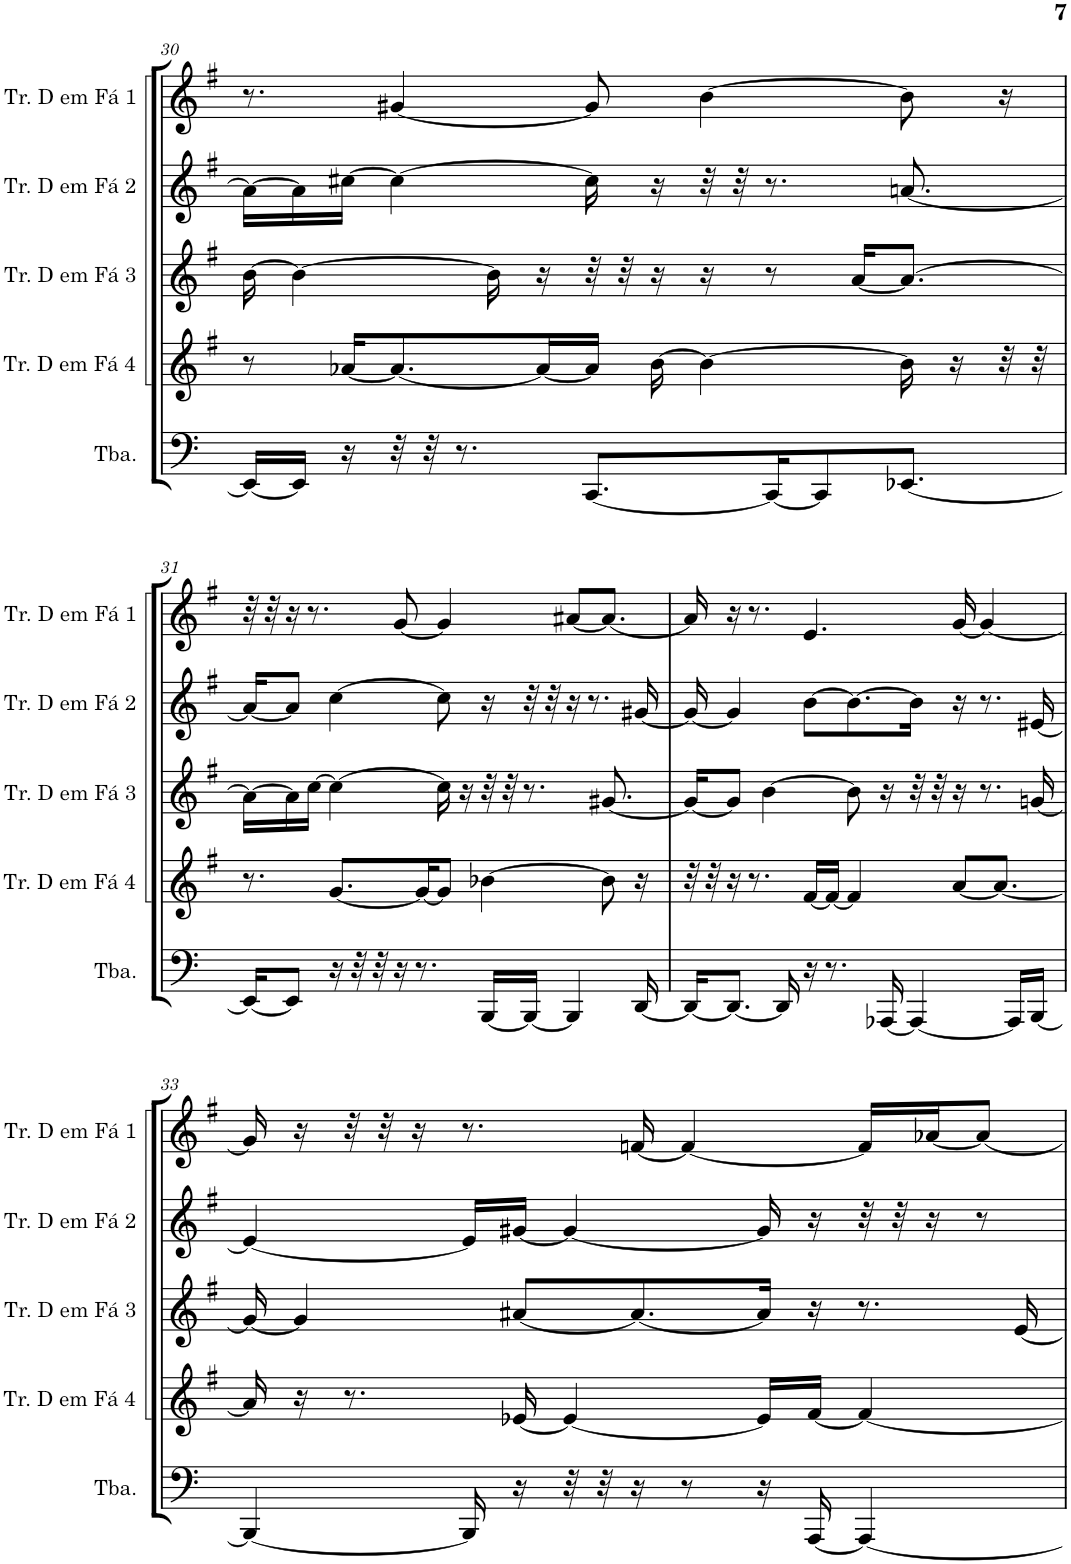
**kern	**kern	**kern	**kern	**kern
*part5	*part4	*part3	*part2	*part1
*staff5	*staff4	*staff3	*staff2	*staff1
*I"Tuba	*I"Trompa em Fá 4	*I"Trompa em Fá 3	*I"Trompa em Fá 2	*I"Trompa em Fá 1
*I'Tba.	*	*	*	*
!!LO:PB:g=z
*clefF4	*clefG2	*clefG2	*clefG2	*clefG2
*	*Trd4c7	*Trd4c7	*Trd4c7	*Trd4c7
*k[]	*k[f#]	*k[f#]	*k[f#]	*k[f#]
*M4/4	*M4/4	*M4/4	*M4/4	*M4/4
=30	=30	=30	=30	=30
16EE/LL_	8r	[16b\	16a#\LL_	8.r
16EE/JJ]	.	4b\_	16a#\]	.
16r	[16a-X/KL	.	[16cc#X\JJ	.
32r	8.a-/_	.	4cc#\_	[4g#X/
32r	.	.	.	.
8.r	.	.	.	.
.	.	16b\]	.	.
.	16a-/L_	16r	.	.
[8.CC/L	16a-/JJ]	32r	16cc#\]	8g#/]
.	.	32r	.	.
.	[16b\	16r	16r	.
.	4b\_	16r	32r	[4b\
.	.	.	32r	.
16CC/K_	.	8r	8.r	.
8CC/]	.	.	.	.
.	.	[16a/KL	.	.
[8.EE-X/J	16b\]	8.a/J_	[8.an/	8b\]
.	16r	.	.	.
.	32r	.	.	16r
.	32r	.	.	.
!!LO:LB:g=z
=31	=31	=31	=31	=31
16EE-/KL_	8.r	16a\LL_	16a/KL_	32r
.	.	.	.	32r
8EE-/J]	.	16a\]	8a/J]	16r
.	.	[16cc\JJ	.	8.r
16r	[8.g/L	4cc\_	[4cc\	.
32r	.	.	.	.
32r	.	.	.	.
16r	.	.	.	[8g/
8.r	16g/K_	.	.	.
.	8g/J]	16cc\]	8cc\]	4g/]
.	.	16r	.	.
[16BBB/LL	[4b-X\	32r	16r	.
.	.	32r	.	.
16BBB/JJ_	.	8.r	32r	.
.	.	.	32r	.
4BBB/]	.	.	16r	[8a#X/L
.	.	.	8.r	.
.	8b-\]	[8.g#X/	.	8.a#/J_
[16DD/	16r	.	[16g#X/	.
=32	=32	=32	=32	=32
16DD/KL_	32r	16g#/KL_	16g#/_	16a#/]
.	32r	.	.	.
8.DD/J_	16r	8g#/J]	4g#/]	16r
.	8.r	.	.	8.r
.	.	[4b\	.	.
16DD/]	.	.	.	.
16r	[16f#/LL	.	[8b\L	4.e/
8.r	16f#/JJ_	.	.	.
.	4f#/]	8b\]	8.b\_	.
[16AAA-X/	.	16r	.	.
4AAA-/_	.	32r	16b\Jk]	.
.	.	32r	.	.
.	[8a/L	16r	16r	[16g/
.	.	8.r	8.r	4g/_
.	8.a/J_	.	.	.
16AAA-/LL]	.	.	.	.
[16BBB/JJ	.	[16gn/	[16e#X/	.
!!LO:LB:g=z
=33	=33	=33	=33	=33
4BBB/_	16a/]	16g/_	4e#/_	16g/]
.	16r	4g/]	.	16r
.	8.r	.	.	32r
.	.	.	.	32r
.	.	.	.	16r
16BBB/]	.	.	16e#/LL]	8.r
16r	[16e-X/	[8a#X/L	[16g#X/JJ	.
32r	4e-/_	.	4g#/_	.
32r	.	.	.	.
16r	.	8.a#/_	.	[16fn/
8r	.	.	.	4f/_
16r	16e-/LL]	16a#/Jk]	16g#/]	.
[16AAA/	[16f#/JJ	16r	16r	.
4AAA/_	4f#/_	8.r	32r	16f/LL]
.	.	.	32r	.
.	.	.	16r	[16a-X/J
.	.	.	8r	8a-/J_
.	.	[16e/	.	.
=	=	=	=	=
*-	*-	*-	*-	*-
